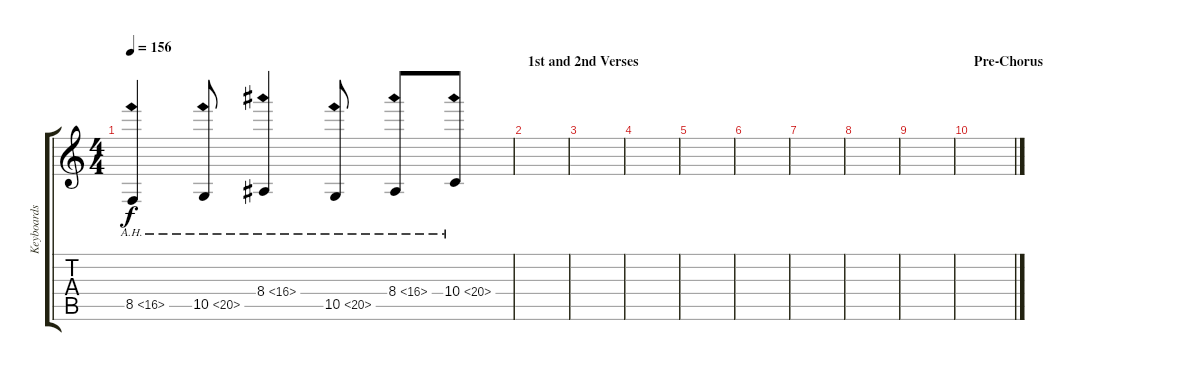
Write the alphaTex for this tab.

\track ("Keyboards" "Keyboards") {instrument churchorgan}
\staff {score tabs}
\tuning (E4 B3 G3 D3 A2 E2) {hide}
\ts (4 4)
\tempo 156
\clef g2
\ks c
8.5{ah 8}.4{dy f} 10.5{ah 10}.8 8.4{ah 8}.4 10.5{ah 10}.8 8.4{ah 8}.8 10.4{ah 10}.8 |
\section ("" "1st and 2nd Verses")
|
|
|
|
|
|
|
|
\section ("" "Pre-Chorus")
